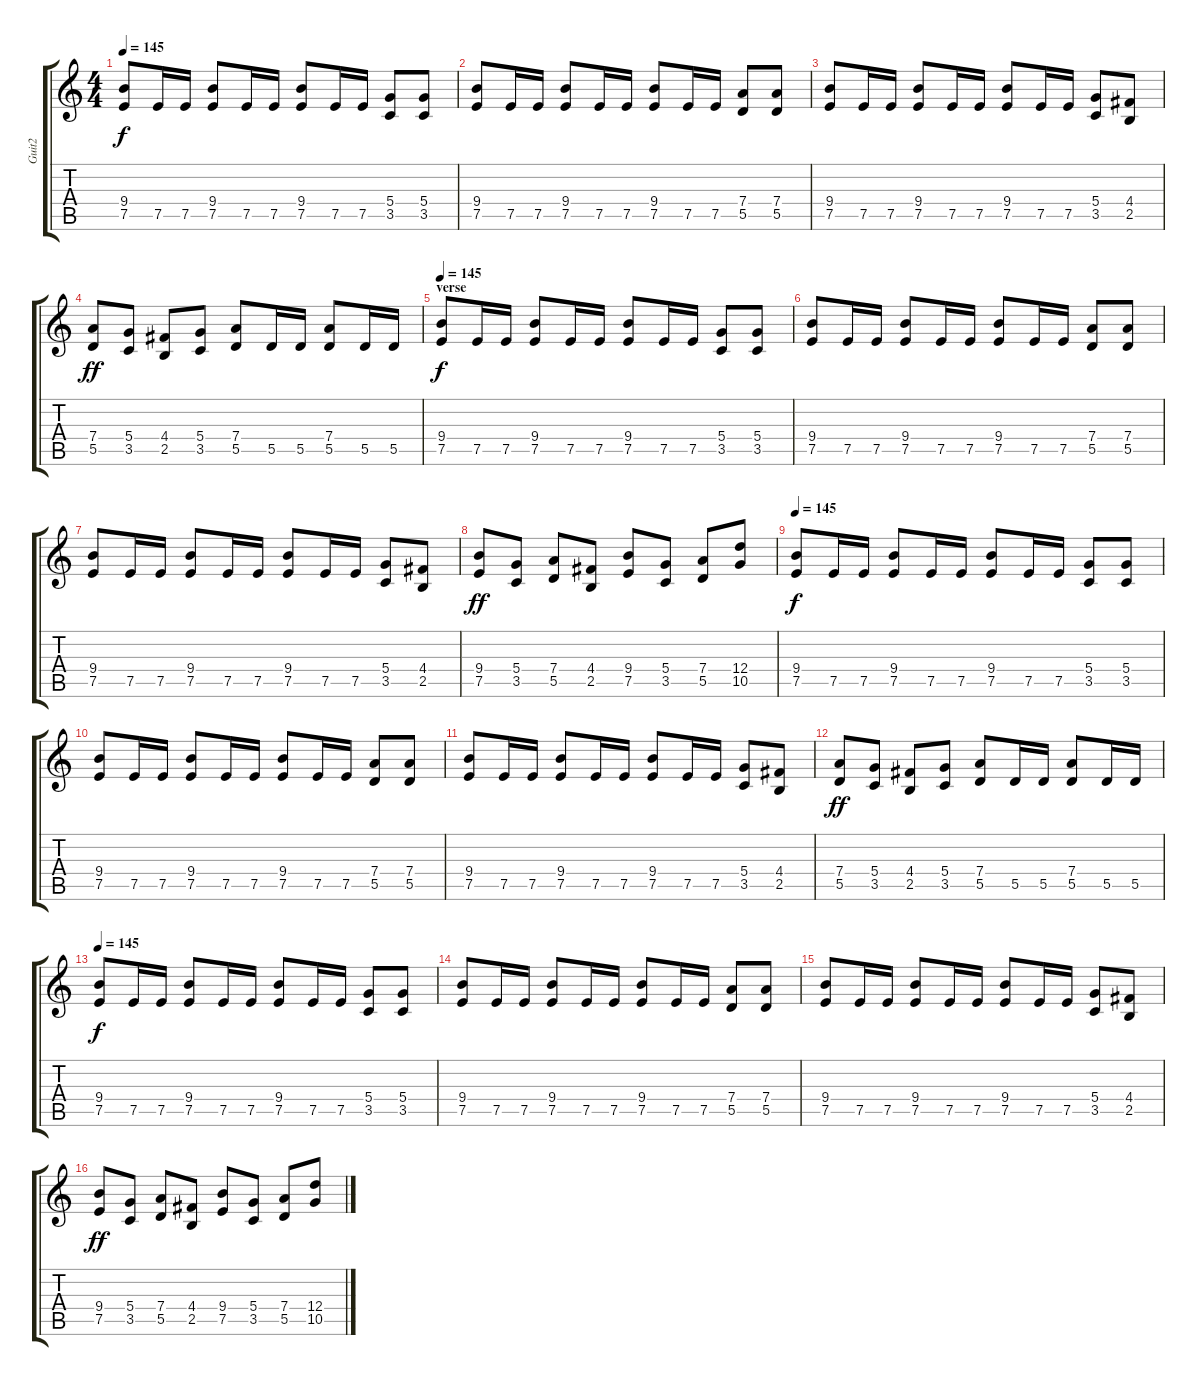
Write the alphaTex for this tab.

\track ("Guit2" "Guit2") {instrument overdrivenguitar}
\staff {score tabs}
\tuning (E4 B3 G3 D3 A2 E2) {hide}
\ts (4 4)
\tempo 145
\clef g2
\ks c
(9.4 7.5).8{dy f} 7.5.16 7.5.16 (9.4 7.5).8 7.5.16 7.5.16 (9.4 7.5).8 7.5.16 7.5.16 (5.4 3.5).8 (5.4 3.5).8 |
(9.4 7.5).8 7.5.16 7.5.16 (9.4 7.5).8 7.5.16 7.5.16 (9.4 7.5).8 7.5.16 7.5.16 (7.4 5.5).8 (7.4 5.5).8 |
(9.4 7.5).8 7.5.16 7.5.16 (9.4 7.5).8 7.5.16 7.5.16 (9.4 7.5).8 7.5.16 7.5.16 (5.4 3.5).8 (4.4 2.5).8 |
(7.4 5.5).8{dy ff} (5.4 3.5).8 (4.4 2.5).8 (5.4 3.5).8 (7.4 5.5).8 5.5.16 5.5.16 (7.4 5.5).8 5.5.16 5.5.16 |
\section ("" "verse")
\tempo 145
(9.4 7.5).8{dy f} 7.5.16 7.5.16 (9.4 7.5).8 7.5.16 7.5.16 (9.4 7.5).8 7.5.16 7.5.16 (5.4 3.5).8 (5.4 3.5).8 |
(9.4 7.5).8 7.5.16 7.5.16 (9.4 7.5).8 7.5.16 7.5.16 (9.4 7.5).8 7.5.16 7.5.16 (7.4 5.5).8 (7.4 5.5).8 |
(9.4 7.5).8 7.5.16 7.5.16 (9.4 7.5).8 7.5.16 7.5.16 (9.4 7.5).8 7.5.16 7.5.16 (5.4 3.5).8 (4.4 2.5).8 |
(9.4 7.5).8{dy ff} (5.4 3.5).8 (7.4 5.5).8 (4.4 2.5).8 (9.4 7.5).8 (5.4 3.5).8 (7.4 5.5).8 (12.4 10.5).8 |
\tempo 145
(9.4 7.5).8{dy f} 7.5.16 7.5.16 (9.4 7.5).8 7.5.16 7.5.16 (9.4 7.5).8 7.5.16 7.5.16 (5.4 3.5).8 (5.4 3.5).8 |
(9.4 7.5).8 7.5.16 7.5.16 (9.4 7.5).8 7.5.16 7.5.16 (9.4 7.5).8 7.5.16 7.5.16 (7.4 5.5).8 (7.4 5.5).8 |
(9.4 7.5).8 7.5.16 7.5.16 (9.4 7.5).8 7.5.16 7.5.16 (9.4 7.5).8 7.5.16 7.5.16 (5.4 3.5).8 (4.4 2.5).8 |
(7.4 5.5).8{dy ff} (5.4 3.5).8 (4.4 2.5).8 (5.4 3.5).8 (7.4 5.5).8 5.5.16 5.5.16 (7.4 5.5).8 5.5.16 5.5.16 |
\tempo 145
(9.4 7.5).8{dy f} 7.5.16 7.5.16 (9.4 7.5).8 7.5.16 7.5.16 (9.4 7.5).8 7.5.16 7.5.16 (5.4 3.5).8 (5.4 3.5).8 |
(9.4 7.5).8 7.5.16 7.5.16 (9.4 7.5).8 7.5.16 7.5.16 (9.4 7.5).8 7.5.16 7.5.16 (7.4 5.5).8 (7.4 5.5).8 |
(9.4 7.5).8 7.5.16 7.5.16 (9.4 7.5).8 7.5.16 7.5.16 (9.4 7.5).8 7.5.16 7.5.16 (5.4 3.5).8 (4.4 2.5).8 |
(9.4 7.5).8{dy ff} (5.4 3.5).8 (7.4 5.5).8 (4.4 2.5).8 (9.4 7.5).8 (5.4 3.5).8 (7.4 5.5).8 (12.4 10.5).8
